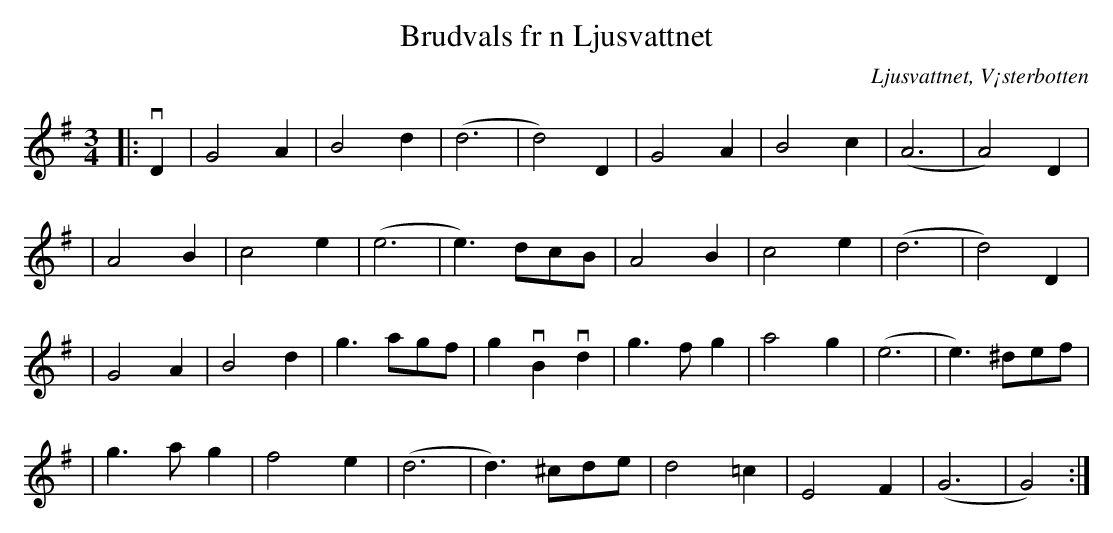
X:1
T:Brudvals fr n Ljusvattnet
O:Ljusvattnet, V¡sterbotten
M:3/4
L:1/4
K:G
|: vD | G2A | B2d | (d3 | d2)D | G2A | B2c | (A3 | A2)D |
|A2B | c2e | (e3 | e3/)d/c/B/ | A2B | c2e | (d3 | d2)D |
| G2A | B2d | g3/a/g/f/ | gvBvd | g3/f/g | a2 g | (e3 | e3/)^d/e/f/ |
| g3/a/g | f2e | (d3 | d3/)^c/d/e/ | d2=c | E2F | (G3 | G2) :|
